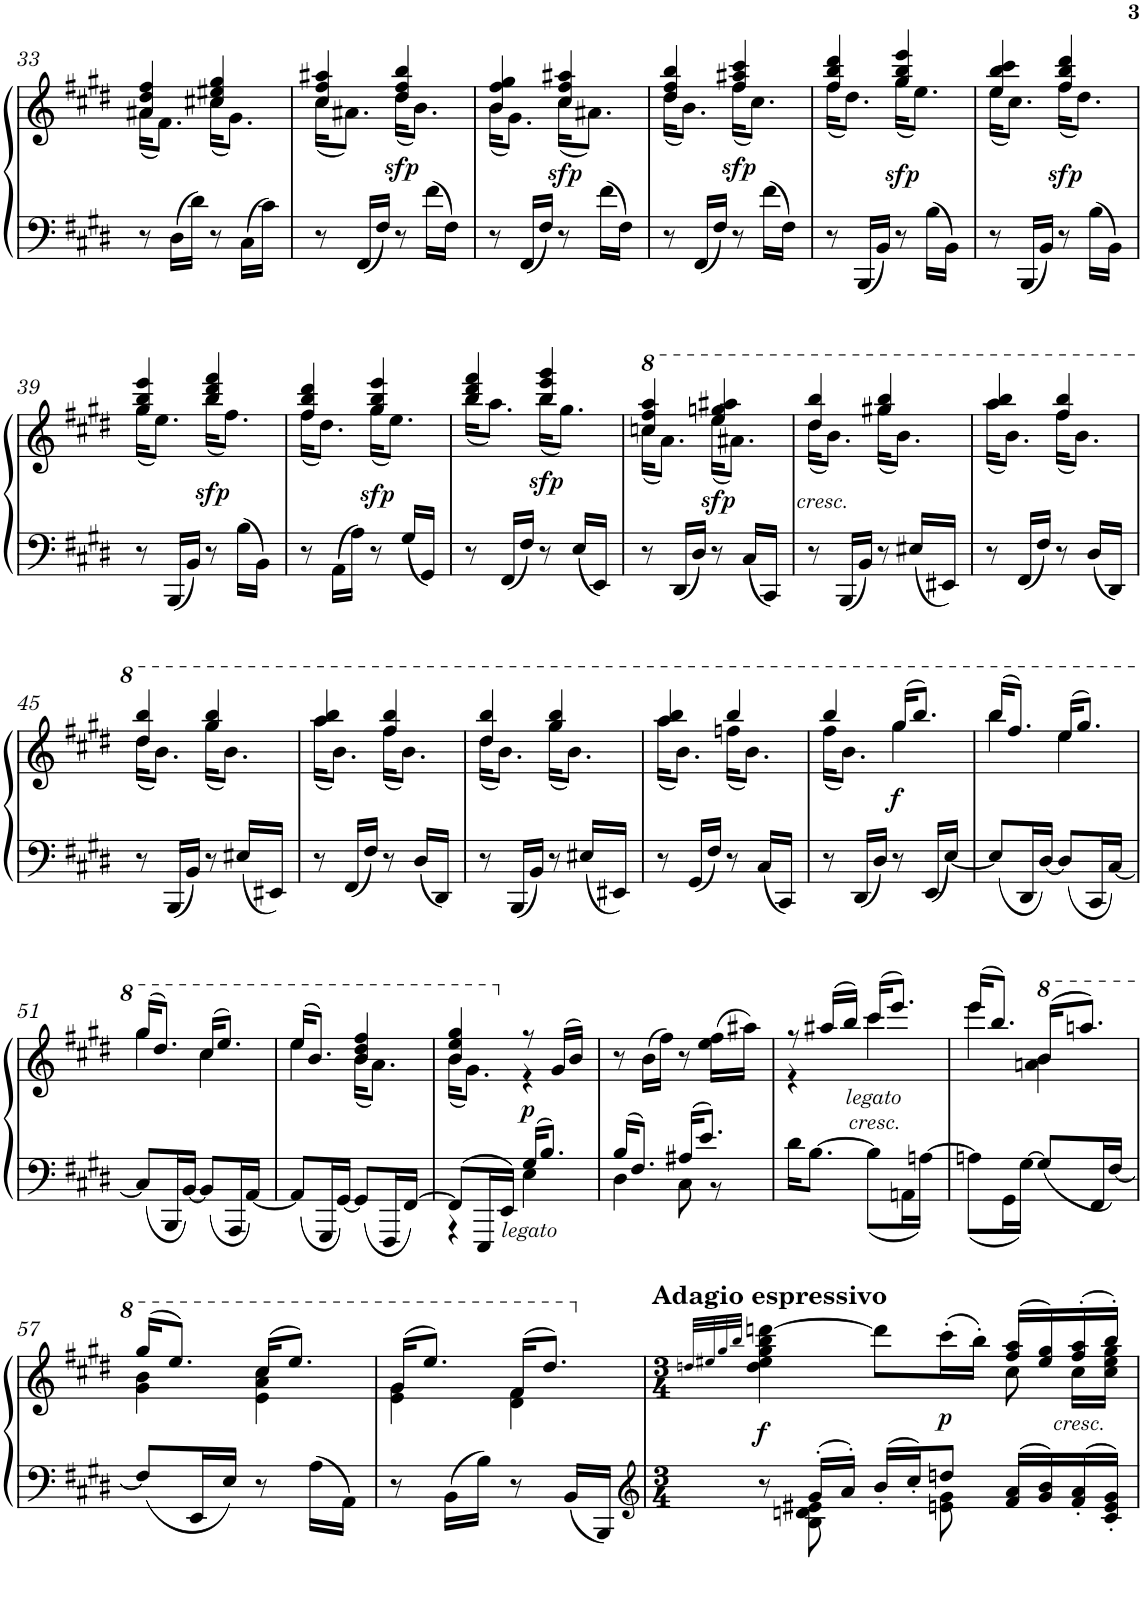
**kern	**kern	**dynam
*part1	*part1	*part1
*staff2	*staff1	*staff1/2
*I"Piano	*	*
*I'Pno.	*	*
!!LO:PB:g=z
*clefF4	*clefG2	*
*k[f#c#g#d#]	*k[f#c#g#d#]	*
*M2/4	*M2/4	*
=33	=33	=33
*	*^	*
8r	4a#X/ 4dd#/ 4ff#/	(<16a#\KL	.
.	.	8.f#\J)	.
16D#\LL	.	.	.
16d#\JJ	.	.	.
8r	4cc#X/ 4ee#X/ 4gg#/	(<16cc#\KL	.
.	.	8.g#\J)	.
16C#\LL	.	.	.
16c#\JJ	.	.	.
=34	=34	=34	=34
8r	4cc#/ 4ff#/ 4aa#X/	(<16cc#\KL	.
.	.	8.a#X\J)	.
16FF#/LL	.	.	.
16F#/JJ	.	.	.
!	!	!	!LO:DY:b
8r	4dd#/ 4ff#/ 4bb/	(<16dd#\KL	sfp
.	.	8.b\J)	.
16f#\LL	.	.	.
16F#\JJ	.	.	.
=35	=35	=35	=35
8r	4b/ 4ff#/ 4gg#/	(<16b\KL	.
.	.	8.g#\J)	.
16FF#/LL	.	.	.
16F#/JJ	.	.	.
!	!	!	!LO:DY:b
8r	4cc#/ 4ff#/ 4aa#X/	(<16cc#\KL	sfp
.	.	8.a#X\J)	.
16f#\LL	.	.	.
16F#\JJ	.	.	.
=36	=36	=36	=36
8r	4dd#/ 4ff#/ 4bb/	(<16dd#\KL	.
.	.	8.b\J)	.
16FF#/LL	.	.	.
16F#/JJ	.	.	.
!	!	!	!LO:DY:b
8r	4ff#/ 4aa#X/ 4ccc#/	(<16ff#\KL	sfp
.	.	8.cc#\J)	.
16f#\LL	.	.	.
16F#\JJ	.	.	.
=37	=37	=37	=37
8r	4ff#/ 4bb/ 4ddd#/	(<16ff#\KL	.
.	.	8.dd#\J)	.
16BBB/LL	.	.	.
16BB/JJ	.	.	.
!	!	!	!LO:DY:b
8r	4gg#/ 4bb/ 4eee/	(<16gg#\KL	sfp
.	.	8.ee\J)	.
16B\LL	.	.	.
16BB\JJ	.	.	.
=38	=38	=38	=38
8r	4ee/ 4bb/ 4ccc#/	(<16ee\KL	.
.	.	8.cc#\J)	.
16BBB/LL	.	.	.
16BB/JJ	.	.	.
!	!	!	!LO:DY:b
8r	4ff#/ 4bb/ 4ddd#/	(<16ff#\KL	sfp
.	.	8.dd#\J)	.
16B\LL	.	.	.
16BB\JJ	.	.	.
!!LO:LB:g=z	!!
=39	=39	=39	=39
8r	4gg#/ 4bb/ 4eee/	(<16gg#\KL	.
.	.	8.ee\J)	.
16BBB/LL	.	.	.
16BB/JJ	.	.	.
!	!	!	!LO:DY:b
8r	4bb/ 4ddd#/ 4fff#/	(<16bb\KL	sfp
.	.	8.ff#\J)	.
16B\LL	.	.	.
16BB\JJ	.	.	.
=40	=40	=40	=40
8r	4ff#/ 4bb/ 4ddd#/	(<16ff#\KL	.
.	.	8.dd#\J)	.
16AA\LL	.	.	.
16A\JJ	.	.	.
!	!	!	!LO:DY:b
8r	4gg#/ 4bb/ 4eee/	(<16gg#\KL	sfp
.	.	8.ee\J)	.
16G#/LL	.	.	.
16GG#/JJ	.	.	.
=41	=41	=41	=41
8r	4bb/ 4ddd#/ 4fff#/	(<16bb\KL	.
.	.	8.aa\J)	.
16FF#/LL	.	.	.
16F#/JJ	.	.	.
!	!	!	!LO:DY:b
8r	4bb/ 4eee/ 4ggg#/	(<16bb\KL	sfp
.	.	8.gg#\J)	.
16E/LL	.	.	.
16EE/JJ	.	.	.
=42	=42	=42	=42
*	*8va	*	*
8r	4cccn/ 4fff#/ 4aaa/	(<16ccc\KL	.
.	.	8.aa\J)	.
16DD#/LL	.	.	.
16D#/JJ	.	.	.
!	!	!	!LO:DY:b
8r	4eee/ 4gggn/ 4aaa#X/	(<16eee\KL	sfp
.	.	8.aa#X\J)	.
16C#/LL	.	.	.
16CC#/JJ	.	.	.
=43	=43	=43	=43
!	!	!	!LO:DY:b
8r	4ddd#/ 4bbb/	(<16ddd#\KL	other-dynamics
.	.	8.bb\J)	.
16BBB/LL	.	.	.
16BB/JJ	.	.	.
8r	4ggg#X/ 4bbb/	(<16ggg#\KL	.
.	.	8.bb\J)	.
16E#X/LL	.	.	.
16EE#X/JJ	.	.	.
=44	=44	=44	=44
8r	4aaa/ 4bbb/	(<16aaa\KL	.
.	.	8.bb\J)	.
16FF#/LL	.	.	.
16F#/JJ	.	.	.
8r	4fff#/ 4bbb/	(<16fff#\KL	.
.	.	8.bb\J)	.
16D#/LL	.	.	.
16DD#/JJ	.	.	.
!!LO:LB:g=z	!!
=45	=45	=45	=45
8r	4ddd#/ 4bbb/	(<16ddd#\KL	.
.	.	8.bb\J)	.
16BBB/LL	.	.	.
16BB/JJ	.	.	.
8r	4ggg#/ 4bbb/	(<16ggg#\KL	.
.	.	8.bb\J)	.
16E#X/LL	.	.	.
16EE#X/JJ	.	.	.
=46	=46	=46	=46
8r	4aaa/ 4bbb/	(<16aaa\KL	.
.	.	8.bb\J)	.
16FF#/LL	.	.	.
16F#/JJ	.	.	.
8r	4fff#/ 4bbb/	(<16fff#\KL	.
.	.	8.bb\J)	.
16D#/LL	.	.	.
16DD#/JJ	.	.	.
=47	=47	=47	=47
8r	4ddd#/ 4bbb/	(<16ddd#\KL	.
.	.	8.bb\J)	.
16BBB/LL	.	.	.
16BB/JJ	.	.	.
8r	4ggg#/ 4bbb/	(<16ggg#\KL	.
.	.	8.bb\J)	.
16E#X/LL	.	.	.
16EE#X/JJ	.	.	.
=48	=48	=48	=48
8r	4aaa/ 4bbb/	(<16aaa\KL	.
.	.	8.bb\J)	.
16GG#/LL	.	.	.
16F#/JJ	.	.	.
8r	4bbb/	(<16fffn\KL	.
.	.	8.bb\J)	.
16C#/LL	.	.	.
16CC#/JJ	.	.	.
=49	=49	=49	=49
8r	4bbb/	(<16fff#\KL	.
.	.	8.bb\J)	.
16DD#/LL	.	.	.
16D#/JJ	.	.	.
!	!	!	!LO:DY:b
8r	(>16ggg#/KL	4ggg#\	f
.	8.bbb/J)	.	.
16EE/LL	.	.	.
[16E/JJ	.	.	.
=50	=50	=50	=50
8E/L]	(>16bbb/KL	4bbb\	.
.	8.fff#/J)	.	.
16DD#/L	.	.	.
[16D#/JJ	.	.	.
8D#/L]	(>16eee/KL	4eee\	.
.	8.ggg#/J)	.	.
16CC#/L	.	.	.
[16C#/JJ	.	.	.
!!LO:LB:g=z	!!
=51	=51	=51	=51
8C#/L]	(>16ggg#/KL	4ggg#\	.
.	8.ddd#/J)	.	.
16BBB/L	.	.	.
[16BB/JJ	.	.	.
8BB/L]	(>16ccc#/KL	4ccc#\	.
.	8.eee/J)	.	.
16AAA/L	.	.	.
[16AA/JJ	.	.	.
=52	=52	=52	=52
8AA/L]	(>16eee/KL	4eee\	.
.	8.bb/J)	.	.
16GGG#/L	.	.	.
[16GG#/JJ	.	.	.
8GG#/L]	4bb/ 4ddd#/ 4fff#/	(<16bb\KL	.
.	.	8.aa\J)	.
16FFF#/L	.	.	.
[16FF#/JJ	.	.	.
=53	=53	=53	=53
*^	*	*	*
8FF#/L]	4r	4bb/ 4eee/ 4ggg#/	(<16bb\KL	.
.	.	.	8.gg#\J)	.
16EEE/L	.	.	.	.
16EE/JJ	.	.	.	.
*	*	*X8va	*	*
!	!	!	!	!LO:DY:b=2
!	!	!	!	!LO:DY:n=1:b
16G#/KL	4E\	8r	4r	other-dynamics p
8.B/J	.	.	.	.
.	.	(>16g#/LL	.	.
.	.	16b/JJ)	.	.
*	*	*v	*v	*
=54	=54	=54	=54
16B/KL	4D#\	8r	.
8.F#/J	.	.	.
.	.	(>16b\LL	.
.	.	16ff#\JJ)	.
16A#X/KL	8C#\	8r	.
8.e/J	.	.	.
.	8r	(>16ee\ 16ff#\LL	.
.	.	16aa#X\JJ)	.
*v	*v	*	*
=55	=55	=55
*	*^	*
16d#\KL	8r	4r	.
[8.B\J	.	.	.
.	(>16aa#X/LL	.	.
.	16bb/JJ)	.	.
!	!	!	!LO:DY:b
8B\L]	(>16ccc#/KL	4ccc#\	other-dynamics
.	8.eee/J)	.	.
16AAn\L	.	.	.
[16An\JJ	.	.	.
=56	=56	=56	=56
8An\L]	(>16eee/KL	4eee\	.
.	8.bb/J)	.	.
16GG#\L	.	.	.
[16G#\JJ	.	.	.
*	*8va	*	*
8G#/L]	(>16bb/KL	4aan\ 4bb\	.
.	8.aaan/J)	.	.
16FF#/L	.	.	.
[16F#/JJ	.	.	.
!!LO:LB:g=z	!!
=57	=57	=57	=57
8F#/L]	(>16ggg#/KL	4gg#\ 4bb\	.
.	8.eee/J)	.	.
16EE/L	.	.	.
16E/JJ	.	.	.
8r	(>16ccc#/KL	4ee\ 4aa\ 4ccc#\	.
.	8.eee/J)	.	.
16A\LL	.	.	.
16AA\JJ	.	.	.
=58	=58	=58	=58
8r	(>16gg#/KL	4ee\ 4gg#\	.
.	8.eee/J)	.	.
16BB\LL	.	.	.
16B\JJ	.	.	.
8r	(>16ff#/KL	4dd#\ 4ff#\	.
.	8.ddd#/J)	.	.
16BB/LL	.	.	.
16BBB/JJ	.	.	.
=59	=59	=59	=59
*clefG2	*	*	*
*M3/4	*M3/4	*	*
*	*X8va	*	*
.	32qddn/LLL	.	.
.	32qee#X/	.	.
.	32qgg#/	.	.
.	32qbb/JJJ	.	.
*^	*	*	*
!	!	!LO:TX:a:B:t=Adagio espressivo	!	!
!	!	!	!	!LO:DY:b
8r	8ryy	4dd\ 4ee#\ 4gg#\ 4bb\ [4dddn\	2ryy	f
16g#'/LL	8B\ 8dn\ 8e#X\	.	.	.
16a'/JJ	.	.	.	.
16b'/LL	8ryy	8ddd\L]	.	.
16cc#'/J	.	.	.	.
!	!	!	!	!LO:DY:b
8ddn/J	8en\ 8g#\	(>16ccc#'\L	.	p
.	.	16bb'\JJ)	.	.
16f#/ 16a/LL	4ryy	(>16ff#/ 16aa/LL	8cc#\	.
16g#/ 16b/	.	16ee#/ 16gg#/)	.	.
!	!	!	!	!LO:DY:b
16f#/' 16a/'	.	(>16ff#/' 16aa/'	16cc#\LL	other-dynamics
16c#/' 16e/' 16g#/'JJ	.	16bb'/JJ)	16cc#\ 16ee#\ 16gg#\JJ	.
*v	*v	*	*	*
*	*v	*v	*
=	=	=
*-	*-	*-
